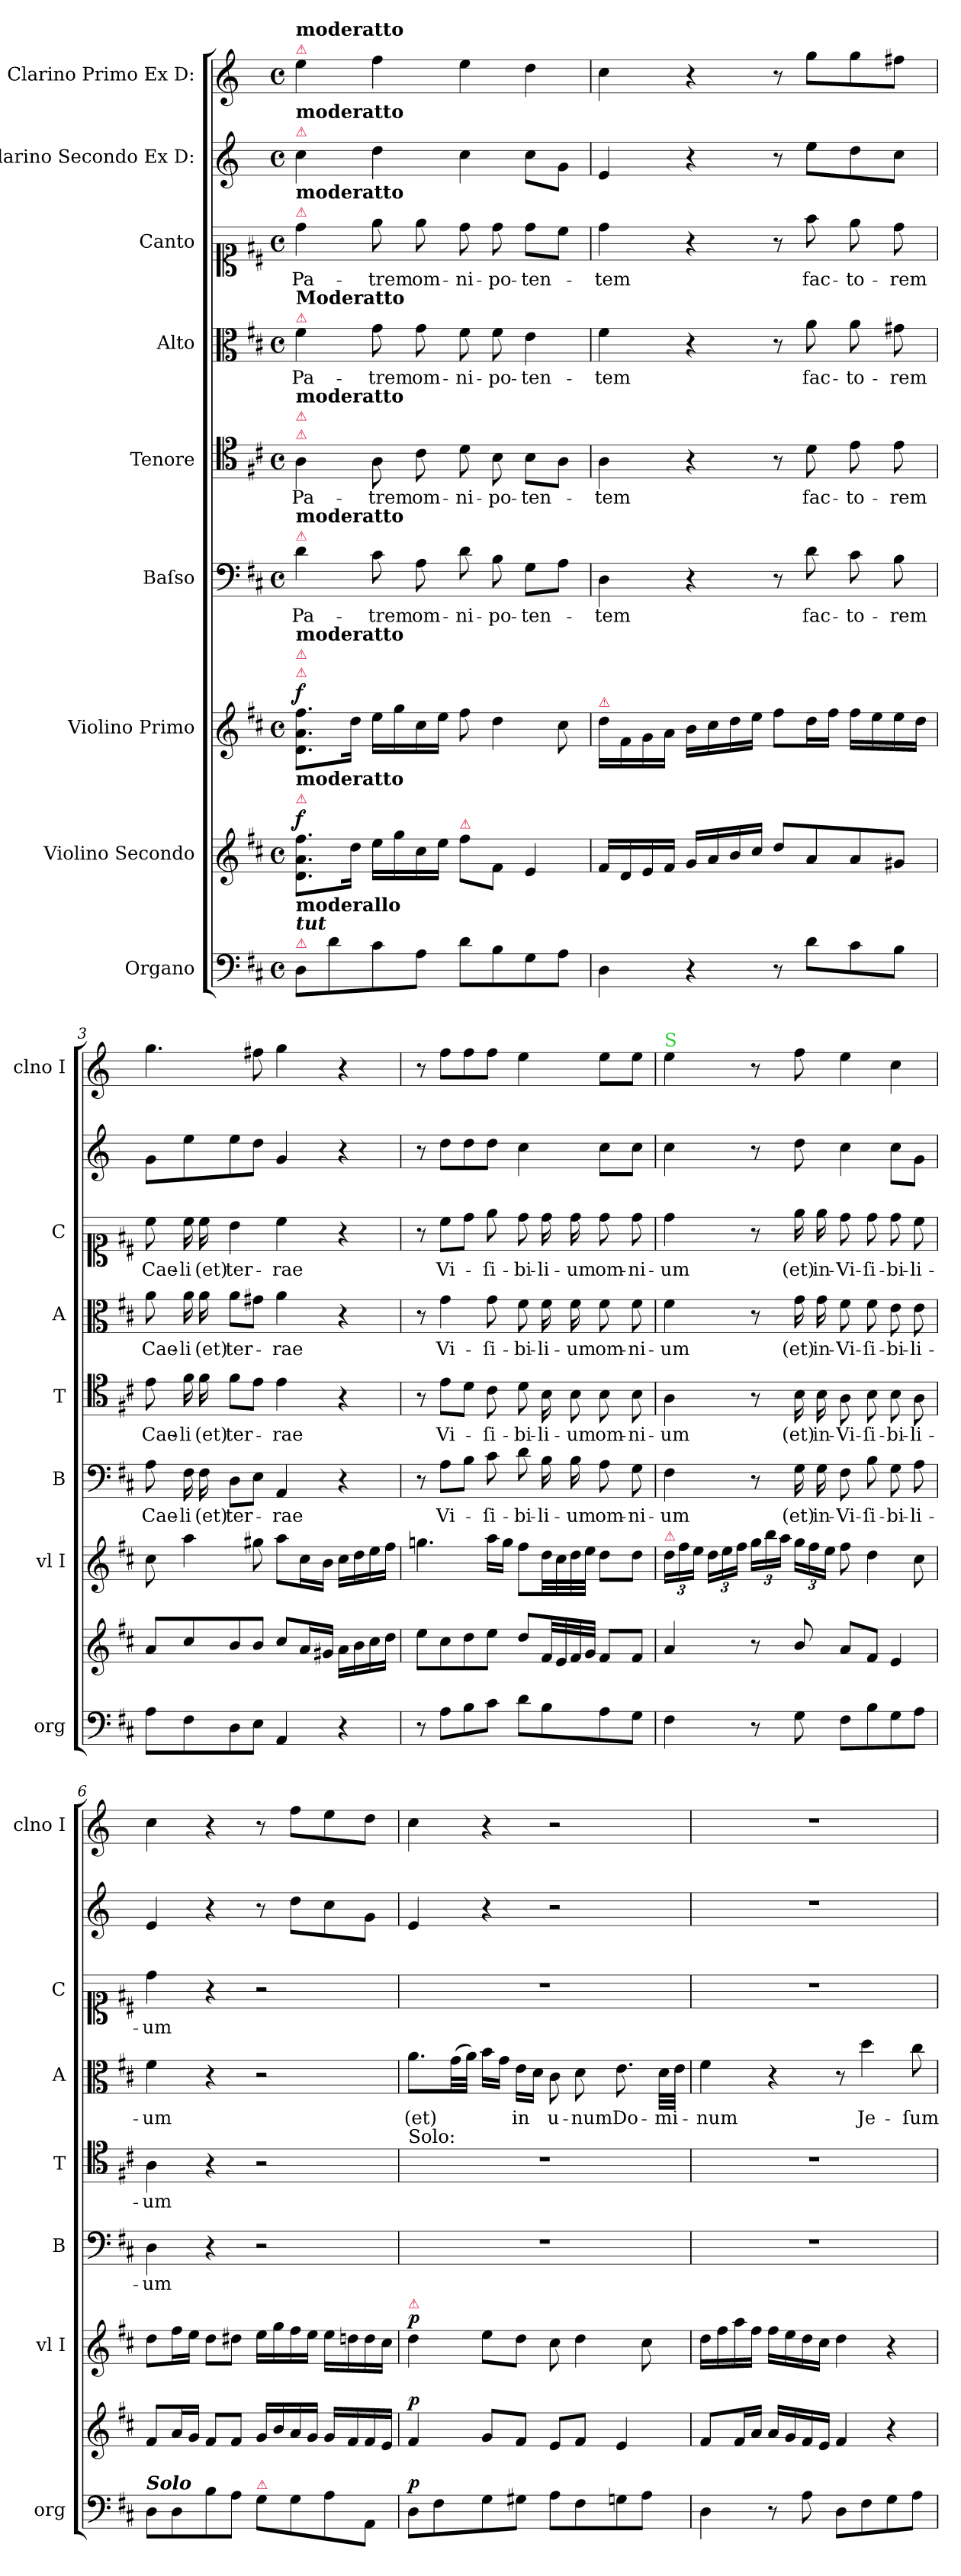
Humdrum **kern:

**kern	**dynam	**kern	**dynam	**kern	**dynam	**kern	**text	**kern	**text	**kern	**text	**kern	**text	**kern	**kern
*part9	*part9	*part8	*part8	*part7	*part7	*part6	*part6	*part5	*part5	*part4	*part4	*part3	*part3	*part2	*part1
*staff9	*staff9	*staff8	*staff8	*staff7	*staff7	*staff6	*staff6	*staff5	*staff5	*staff4	*staff4	*staff3	*staff3	*staff2	*staff1
*I"Organo	*	*I"Violino Secondo	*	*I"Violino Primo	*	*I"Baſso	*	*I"Tenore	*	*I"Alto	*	*I"Canto	*	*I"Clarino Secondo Ex D:	*I"Clarino Primo Ex D:
*I'org	*	*	*	*I'vl I	*	*I'B	*	*I'T	*	*I'A	*	*I'C	*	*	*I'clno I
*clefF4	*	*clefG2	*	*clefG2	*	*clefF4	*	*clefC4	*	*clefC3	*	*clefC1	*	*clefG2	*clefG2
*	*	*	*	*	*	*	*	*	*	*	*	*	*	*ITrd-1c-2	*ITrd-1c-2
*k[f#c#]	*	*k[f#c#]	*	*k[f#c#]	*	*k[f#c#]	*	*k[f#c#]	*	*k[f#c#]	*	*k[f#c#]	*	*k[f#c#]	*k[f#c#]
*D:	*	*D:	*	*D:	*	*D:	*	*D:	*	*D:	*	*D:	*	*D:	*D:
*M4/4	*	*M4/4	*	*M4/4	*	*M4/4	*	*M4/4	*	*M4/4	*	*M4/4	*	*M4/4	*M4/4
*met(c)	*	*met(c)	*	*met(c)	*	*met(c)	*	*met(c)	*	*met(c)	*	*met(c)	*	*met(c)	*met(c)
=1	=1	=1	=1	=1	=1	=1	=1	=1	=1	=1	=1	=1	=1	=1	=1
!	!	!	!	!	!	!	!	!	!	!	!	!	!	!	!LO:TX:a:color=crimson:t=⚠
!	!	!	!	!	!	!	!	!	!	!	!	!	!	!	!LO:TX:a:B:t=moderatto
!	!	!	!	!	!	!	!	!	!	!	!	!	!	!LO:TX:a:color=crimson:t=⚠	!
!	!	!	!	!	!	!	!	!	!	!	!	!	!	!LO:TX:a:B:t=moderatto	!
!	!	!	!	!	!	!	!	!	!	!	!	!LO:TX:a:color=crimson:t=⚠	!	!	!
!	!	!	!	!	!	!	!	!	!	!	!	!LO:TX:a:B:t=moderatto	!	!	!
!	!	!	!	!	!	!	!	!	!	!LO:TX:a:color=crimson:t=⚠	!	!	!	!	!
!	!	!	!	!	!	!	!	!	!	!LO:TX:a:B:t=Moderatto	!	!	!	!	!
!	!	!	!	!	!	!	!	!LO:TX:a:color=crimson:t=⚠	!	!	!	!	!	!	!
!	!	!	!	!	!	!	!	!LO:TX:a:color=crimson:t=⚠	!	!	!	!	!	!	!
!	!	!	!	!	!	!	!	!LO:TX:a:B:t=moderatto	!	!	!	!	!	!	!
!	!	!	!	!	!	!LO:TX:a:color=crimson:t=⚠	!	!	!	!	!	!	!	!	!
!	!	!	!	!	!	!LO:TX:a:B:t=moderatto	!	!	!	!	!	!	!	!	!
!	!	!	!	!LO:TX:a:color=crimson:t=⚠	!	!	!	!	!	!	!	!	!	!	!
!	!	!	!	!LO:TX:a:color=crimson:t=⚠	!	!	!	!	!	!	!	!	!	!	!
!	!	!	!	!LO:TX:a:B:t=moderatto	!	!	!	!	!	!	!	!	!	!	!
!	!	!LO:TX:a:color=crimson:t=⚠	!	!	!	!	!	!	!	!	!	!	!	!	!
!	!	!LO:TX:a:B:t=moderatto	!	!	!	!	!	!	!	!	!	!	!	!	!
!LO:TX:a:color=crimson:t=⚠	!	!	!	!	!	!	!	!	!	!	!	!	!	!	!
!LO:TX:a:Bi:t=tut	!	!	!	!	!	!	!	!	!	!	!	!	!	!	!
!LO:TX:a:B:t=moderallo	!	!	!	!	!	!	!	!	!	!	!	!	!	!	!
!	!	!	!LO:DY:a	!	!LO:DY:a	!	!	!	!	!	!	!	!	!	!
8D\L	.	8.d\ 8.a\ 8.ff#\L	f	8.d\ 8.a\ 8.ff#\L	f	4d\	Pa-	4A\	Pa-	4f#\	Pa-	4dd\	Pa-	4dd\	4ff#\
8d\	.	.	.	.	.	.	.	.	.	.	.	.	.	.	.
.	.	16dd\Jk	.	16dd\Jk	.	.	.	.	.	.	.	.	.	.	.
8c#\	.	16ee\LL	.	16ee\LL	.	8c#\	-trem	8A\	-trem	8g\	-trem	8ee\	-trem	4ee\	4gg\
.	.	16gg\	.	16gg\	.	.	.	.	.	.	.	.	.	.	.
8A\J	.	16cc#\	.	16cc#\	.	8A\	om-	8c#\	om-	8g\	om-	8ee\	om-	.	.
.	.	16ee\JJ	.	16ee\JJ	.	.	.	.	.	.	.	.	.	.	.
!	!	!LO:TX:a:color=crimson:t=⚠	!	!	!	!	!	!	!	!	!	!	!	!	!
8d\L	.	8ff#\L	.	8ff#\	.	8d\	-ni-	8d\	-ni-	8f#\	-ni-	8dd\	-ni-	4dd\	4ff#\
8B\	.	8f#\J	.	4dd\	.	8B\	-po-	8B\	-po-	8f#\	-po-	8dd\	-po-	.	.
8G\	.	4e/	.	.	.	8G\L	-ten-	8B\L	-ten-	4e\	-ten-	8dd\L	-ten-	8dd\L	4ee\
8A\J	.	.	.	8cc#\	.	8A\J	.	8A\J	.	.	.	8cc#\J	.	8a\J	.
=2	=2	=2	=2	=2	=2	=2	=2	=2	=2	=2	=2	=2	=2	=2	=2
!	!	!	!	!LO:TX:a:color=crimson:t=⚠	!	!	!	!	!	!	!	!	!	!	!
4D\	.	16f#/LL	.	16dd\LL	.	4D\	-tem	4A\	-tem	4f#\	-tem	4dd\	-tem	4f#/	4dd\
.	.	16d/	.	16f#\	.	.	.	.	.	.	.	.	.	.	.
.	.	16e/	.	16g\	.	.	.	.	.	.	.	.	.	.	.
.	.	16f#/JJ	.	16a\JJ	.	.	.	.	.	.	.	.	.	.	.
4r	.	16g/LL	.	16b\LL	.	4r	.	4r	.	4r	.	4r	.	4r	4r
.	.	16a/	.	16cc#\	.	.	.	.	.	.	.	.	.	.	.
.	.	16b/	.	16dd\	.	.	.	.	.	.	.	.	.	.	.
.	.	16cc#/JJ	.	16ee\JJ	.	.	.	.	.	.	.	.	.	.	.
8r	.	8dd/L	.	8ff#\L	.	8r	.	8r	.	8r	.	8r	.	8r	8r
8d\L	.	8a/	.	16dd\L	.	8d\	fac-	8d\	fac-	8a\	fac-	8ff#\	fac-	8ff#\L	8aa\L
.	.	.	.	16ff#\JJ	.	.	.	.	.	.	.	.	.	.	.
8c#\	.	8a/	.	16ff#\LL	.	8c#\	-to-	8e\	-to-	8a\	-to-	8ee\	-to-	8ee\	8aa\
.	.	.	.	16ee\	.	.	.	.	.	.	.	.	.	.	.
8B\J	.	8g#X/J	.	16ee\	.	8B\	-rem	8e\	-rem	8g#X\	-rem	8dd\	-rem	8dd\J	8gg#X\J
.	.	.	.	16dd\JJ	.	.	.	.	.	.	.	.	.	.	.
=3	=3	=3	=3	=3	=3	=3	=3	=3	=3	=3	=3	=3	=3	=3	=3
8A\L	.	8a/L	.	8cc#\	.	8A\	Cae-	8e\	Cae-	8a\	Cae-	8cc#\	Cae-	8a\L	4.aa\
8F#\	.	8cc#/	.	4aa\	.	16F#\	-li	16f#\	-li	16a\	-li	16cc#\	-li	8ff#\	.
.	.	.	.	.	.	16F#\	(et)	16f#\	(et)	16a\	(et)	16cc#\	(et)	.	.
8D\	.	8b/	.	.	.	8D\L	ter-	8f#\L	ter-	8a\L	ter-	4b\	ter-	8ff#\	.
8E\J	.	8b/J	.	8gg#X\	.	8E\J	.	8e\J	.	8g#X\J	.	.	.	8ee\J	8gg#X\
4AA/	.	8cc#/L	.	8aa\L	.	4AA/	-rae	4e\	-rae	4a\	-rae	4cc#\	-rae	4a/	4aa\
.	.	16a/L	.	16cc#\L	.	.	.	.	.	.	.	.	.	.	.
.	.	16g#X/JJ	.	16b\JJ	.	.	.	.	.	.	.	.	.	.	.
4r	.	16a\LL	.	16cc#\LL	.	4r	.	4r	.	4r	.	4r	.	4r	4r
.	.	16b\	.	16dd\	.	.	.	.	.	.	.	.	.	.	.
.	.	16cc#\	.	16ee\	.	.	.	.	.	.	.	.	.	.	.
.	.	16dd\JJ	.	16ff#\JJ	.	.	.	.	.	.	.	.	.	.	.
=4	=4	=4	=4	=4	=4	=4	=4	=4	=4	=4	=4	=4	=4	=4	=4
8r	.	8ee\L	.	4.ggn\	.	8r	.	8r	.	8r	.	8r	.	8r	8r
8A\L	.	8cc#\	.	.	.	8A\L	Vi-	8e\L	Vi-	4g\	Vi-	8cc#\L	Vi-	8ee\L	8gg\L
8B\	.	8dd\	.	.	.	8B\J	.	8d\J	.	.	.	8dd\J	.	8ee\	8gg\
8c#\J	.	8ee\J	.	16aa\LL	.	8c#\	-ſi-	8c#\	-ſi-	8g\	-ſi-	8ee\	-ſi-	8ee\J	8gg\J
.	.	.	.	16gg\JJ	.	.	.	.	.	.	.	.	.	.	.
8d\L	.	8dd/L	.	8ff#\L	.	8d\	-bi-	8d\	-bi-	8f#\	-bi-	8dd\	-bi-	4dd\	4ff#\
8B\	.	32f#/LL	.	32dd\LL	.	16B\	-li-	16B\	-li-	16f#\	-li-	16dd\	-li-	.	.
.	.	32e/	.	32cc#\	.	.	.	.	.	.	.	.	.	.	.
!	!	!	!	!	!	!	!	!LO:N:vis=8	!	!	!	!	!	!	!
.	.	32f#/	.	32dd\	.	16B\	-um	16B\	-um	16f#\	-um	16dd\	-um	.	.
.	.	32g/JJJ	.	32ee\JJJ	.	.	.	.	.	.	.	.	.	.	.
8A\	.	8f#/L	.	8dd\L	.	8A\	om-	8B\	om-	8f#\	om-	8dd\	om-	8dd\L	8ff#\L
8G\J	.	8f#/J	.	8dd\J	.	8G\	-ni-	8B\	-ni-	8f#\	-ni-	8dd\	-ni-	8dd\J	8ff#\J
=5	=5	=5	=5	=5	=5	=5	=5	=5	=5	=5	=5	=5	=5	=5	=5
!	!	!	!	!	!	!	!	!	!	!	!	!	!	!	!LO:TX:a:color=limegreen:t=S
!	!	!	!	!LO:TX:a:color=crimson:t=⚠	!	!	!	!	!	!	!	!	!	!	!
4F#\	.	4a/	.	24dd\LL	.	4F#\	-um	4A\	-um	4f#\	-um	4dd\	-um	4dd\	4ff#\
.	.	.	.	24ff#\	.	.	.	.	.	.	.	.	.	.	.
.	.	.	.	24ee\JJ	.	.	.	.	.	.	.	.	.	.	.
.	.	.	.	24dd\LL	.	.	.	.	.	.	.	.	.	.	.
.	.	.	.	24ee\	.	.	.	.	.	.	.	.	.	.	.
.	.	.	.	24ff#\JJ	.	.	.	.	.	.	.	.	.	.	.
8r	.	8r	.	24gg\LL	.	8r	.	8r	.	8r	.	8r	.	8r	8r
.	.	.	.	24bb\	.	.	.	.	.	.	.	.	.	.	.
.	.	.	.	24aa\JJ	.	.	.	.	.	.	.	.	.	.	.
8G\	.	8b/	.	24gg\LL	.	16G\	(et)	16B\	(et)	16g\	(et)	16ee\	(et)	8ee\	8gg\
.	.	.	.	24ff#\	.	.	.	.	.	.	.	.	.	.	.
.	.	.	.	.	.	16G\	in-	16B\	in-	16g\	in-	16ee\	in-	.	.
.	.	.	.	24ee\JJ	.	.	.	.	.	.	.	.	.	.	.
8F#\L	.	8a/L	.	8ff#\	.	8F#\	-Vi-	8A\	-Vi-	8f#\	-Vi-	8dd\	-Vi-	4dd\	4ff#\
8B\	.	8f#/J	.	4dd\	.	8B\	-ſi-	8B\	-ſi-	8f#\	-ſi-	8dd\	-ſi-	.	.
8G\	.	4e/	.	.	.	8G\	-bi-	8B\	-bi-	8e\	-bi-	8dd\	-bi-	8dd\L	4dd\
8A\J	.	.	.	8cc#\	.	8A\	-li-	8A\	-li-	8e\	-li-	8cc#\	-li-	8a\J	.
=6	=6	=6	=6	=6	=6	=6	=6	=6	=6	=6	=6	=6	=6	=6	=6
!LO:TX:a:Bi:t=Solo	!	!	!	!	!	!	!	!	!	!	!	!	!	!	!
8D\L	.	8f#/L	.	8dd\L	.	4D\	-um	4A\	-um	4f#\	-um	4dd\	-um	4f#/	4dd\
8D\	.	16a/L	.	16ff#\L	.	.	.	.	.	.	.	.	.	.	.
.	.	16g/JJ	.	16ee\JJ	.	.	.	.	.	.	.	.	.	.	.
8B\	.	8f#/L	.	8dd\L	.	4r	.	4r	.	4r	.	4r	.	4r	4r
8A\J	.	8f#/J	.	8dd#X\J	.	.	.	.	.	.	.	.	.	.	.
!LO:TX:a:color=crimson:t=⚠	!	!	!	!	!	!	!	!	!	!	!	!	!	!	!
8G\L	.	16g/LL	.	16ee\LL	.	2r	.	2r	.	2r	.	2r	.	8r	8r
.	.	16b/	.	16gg\	.	.	.	.	.	.	.	.	.	.	.
8G\	.	16a/	.	16ff#\	.	.	.	.	.	.	.	.	.	8ee\L	8gg\L
.	.	16g/JJ	.	16ee\JJ	.	.	.	.	.	.	.	.	.	.	.
8A\	.	16g/LL	.	16ee\LL	.	.	.	.	.	.	.	.	.	8dd\	8ff#\
.	.	16f#/	.	16ddn\	.	.	.	.	.	.	.	.	.	.	.
8AA\J	.	16f#/	.	16dd\	.	.	.	.	.	.	.	.	.	8a\J	8ee\J
.	.	16e/JJ	.	16cc#\JJ	.	.	.	.	.	.	.	.	.	.	.
=7	=7	=7	=7	=7	=7	=7	=7	=7	=7	=7	=7	=7	=7	=7	=7
!	!	!	!	!	!	!	!	!LO:TX:a:t=Solo&colon;	!	!	!	!	!	!	!
!	!	!	!	!LO:TX:a:color=crimson:t=⚠	!	!	!	!	!	!	!	!	!	!	!
!	!LO:DY:a	!	!LO:DY:a	!	!LO:DY:a	!	!	!	!	!	!	!	!	!	!
8D\L	p	4f#/	p	4dd\	p	1r	.	1r	.	8.a\L	(et)	1r	.	4f#/	4dd\
8F#\	.	.	.	.	.	.	.	.	.	.	.	.	.	.	.
.	.	.	.	.	.	.	.	.	.	(32g\LL	.	.	.	.	.
.	.	.	.	.	.	.	.	.	.	32a\JJJ)	.	.	.	.	.
8G\	.	8g/L	.	8ee\L	.	.	.	.	.	16b\LL	.	.	.	4r	4r
.	.	.	.	.	.	.	.	.	.	16g\JJ	.	.	.	.	.
8G#X\J	.	8f#/J	.	8dd\J	.	.	.	.	.	16e\LL	in	.	.	.	.
.	.	.	.	.	.	.	.	.	.	16d\JJ	.	.	.	.	.
8A\L	.	8e/L	.	8cc#\	.	.	.	.	.	8c#\	u-	.	.	2r	2r
8F#\	.	8f#/J	.	4dd\	.	.	.	.	.	8d\	-num	.	.	.	.
8Gn\	.	4e/	.	.	.	.	.	.	.	8.e\	Do-	.	.	.	.
8A\J	.	.	.	8cc#\	.	.	.	.	.	.	.	.	.	.	.
.	.	.	.	.	.	.	.	.	.	32d\LLL	-mi-	.	.	.	.
.	.	.	.	.	.	.	.	.	.	32e\JJJ	.	.	.	.	.
=8	=8	=8	=8	=8	=8	=8	=8	=8	=8	=8	=8	=8	=8	=8	=8
4D\	.	8f#/L	.	16dd\LL	.	1r	.	1r	.	4f#\	-num	1r	.	1r	1r
.	.	.	.	16ff#\	.	.	.	.	.	.	.	.	.	.	.
.	.	16f#/L	.	16aa\	.	.	.	.	.	.	.	.	.	.	.
.	.	16a/JJ	.	16ff#\JJ	.	.	.	.	.	.	.	.	.	.	.
8r	.	16a/LL	.	16ff#\LL	.	.	.	.	.	4r	.	.	.	.	.
.	.	16g/	.	16ee\	.	.	.	.	.	.	.	.	.	.	.
8A\	.	16f#/	.	16dd\	.	.	.	.	.	.	.	.	.	.	.
.	.	16e/JJ	.	16cc#\JJ	.	.	.	.	.	.	.	.	.	.	.
8D\L	.	4f#/	.	4dd\	.	.	.	.	.	8r	.	.	.	.	.
8F#\	.	.	.	.	.	.	.	.	.	4dd\	Je-	.	.	.	.
8G\	.	4r	.	4r	.	.	.	.	.	.	.	.	.	.	.
8A\J	.	.	.	.	.	.	.	.	.	8cc#\	-ſum	.	.	.	.
=	=	=	=	=	=	=	=	=	=	=	=	=	=	=	=
*-	*-	*-	*-	*-	*-	*-	*-	*-	*-	*-	*-	*-	*-	*-	*-
